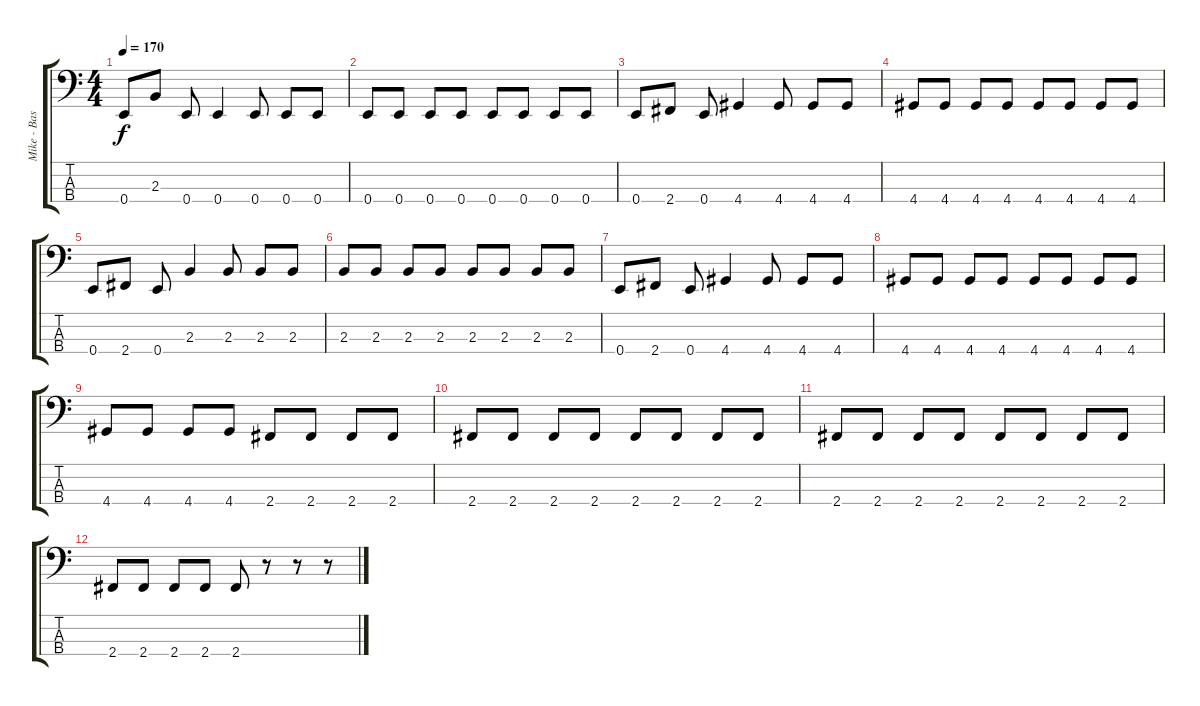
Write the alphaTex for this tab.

\track ("Mike - Bass" "Mike - Bas") {instrument electricbasspick}
\staff {score tabs}
\tuning (G2 D2 A1 E1) {hide}
\ts (4 4)
\tempo 170
\clef f4
\ks c
0.4.8{dy f} 2.3.8 0.4.8 0.4.4 0.4.8 0.4.8 0.4.8 |
0.4.8 0.4.8 0.4.8 0.4.8 0.4.8 0.4.8 0.4.8 0.4.8 |
0.4.8 2.4.8 0.4.8 4.4.4 4.4.8 4.4.8 4.4.8 |
4.4.8 4.4.8 4.4.8 4.4.8 4.4.8 4.4.8 4.4.8 4.4.8 |
0.4.8 2.4.8 0.4.8 2.3.4 2.3.8 2.3.8 2.3.8 |
2.3.8 2.3.8 2.3.8 2.3.8 2.3.8 2.3.8 2.3.8 2.3.8 |
0.4.8 2.4.8 0.4.8 4.4.4 4.4.8 4.4.8 4.4.8 |
4.4.8 4.4.8 4.4.8 4.4.8 4.4.8 4.4.8 4.4.8 4.4.8 |
4.4.8 4.4.8 4.4.8 4.4.8 2.4.8 2.4.8 2.4.8 2.4.8 |
2.4.8 2.4.8 2.4.8 2.4.8 2.4.8 2.4.8 2.4.8 2.4.8 |
2.4.8 2.4.8 2.4.8 2.4.8 2.4.8 2.4.8 2.4.8 2.4.8 |
2.4.8 2.4.8 2.4.8 2.4.8 2.4.8 r.8 r.8 r.8
